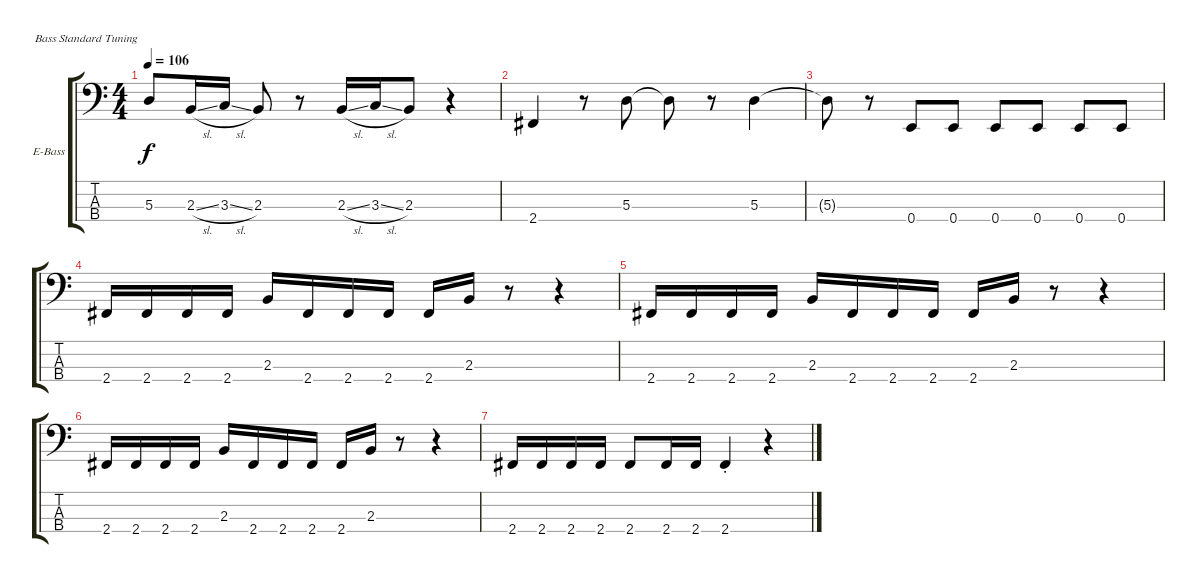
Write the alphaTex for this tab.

\bracketExtendMode groupsimilarinstruments
\firstSystemTrackNameOrientation horizontal
\otherSystemsTrackNameOrientation horizontal
\track ("Mike Inez" "E-Bass") {instrument electricbasspick}
\staff {score tabs}
\tuning (G2 D2 A1 E1)
\ts (4 4)
\tempo 106
\clef f4
\ks c
5.3{t}.8{dy f} 2.3{sl}.16 3.3{sl}.16 2.3.8 r.8 2.3{sl}.16 3.3{sl}.16 2.3.8 r.4 |
2.4.4 r.8 5.3.8 5.3{t}.8 r.8 5.3.4 |
5.3{t}.8 r.8 0.4.8 0.4.8 0.4.8 0.4.8 0.4.8 0.4.8 |
\section ("" "")
2.4.16 2.4.16 2.4.16 2.4.16 2.3.16 2.4.16 2.4.16 2.4.16 2.4.16 2.3.16 r.8 r.4 |
2.4.16 2.4.16 2.4.16 2.4.16 2.3.16 2.4.16 2.4.16 2.4.16 2.4.16 2.3.16 r.8 r.4 |
2.4.16 2.4.16 2.4.16 2.4.16 2.3.16 2.4.16 2.4.16 2.4.16 2.4.16 2.3.16 r.8 r.4 |
2.4.16 2.4.16 2.4.16 2.4.16 2.4.8 2.4.16 2.4.16 2.4{st}.4 r.4
